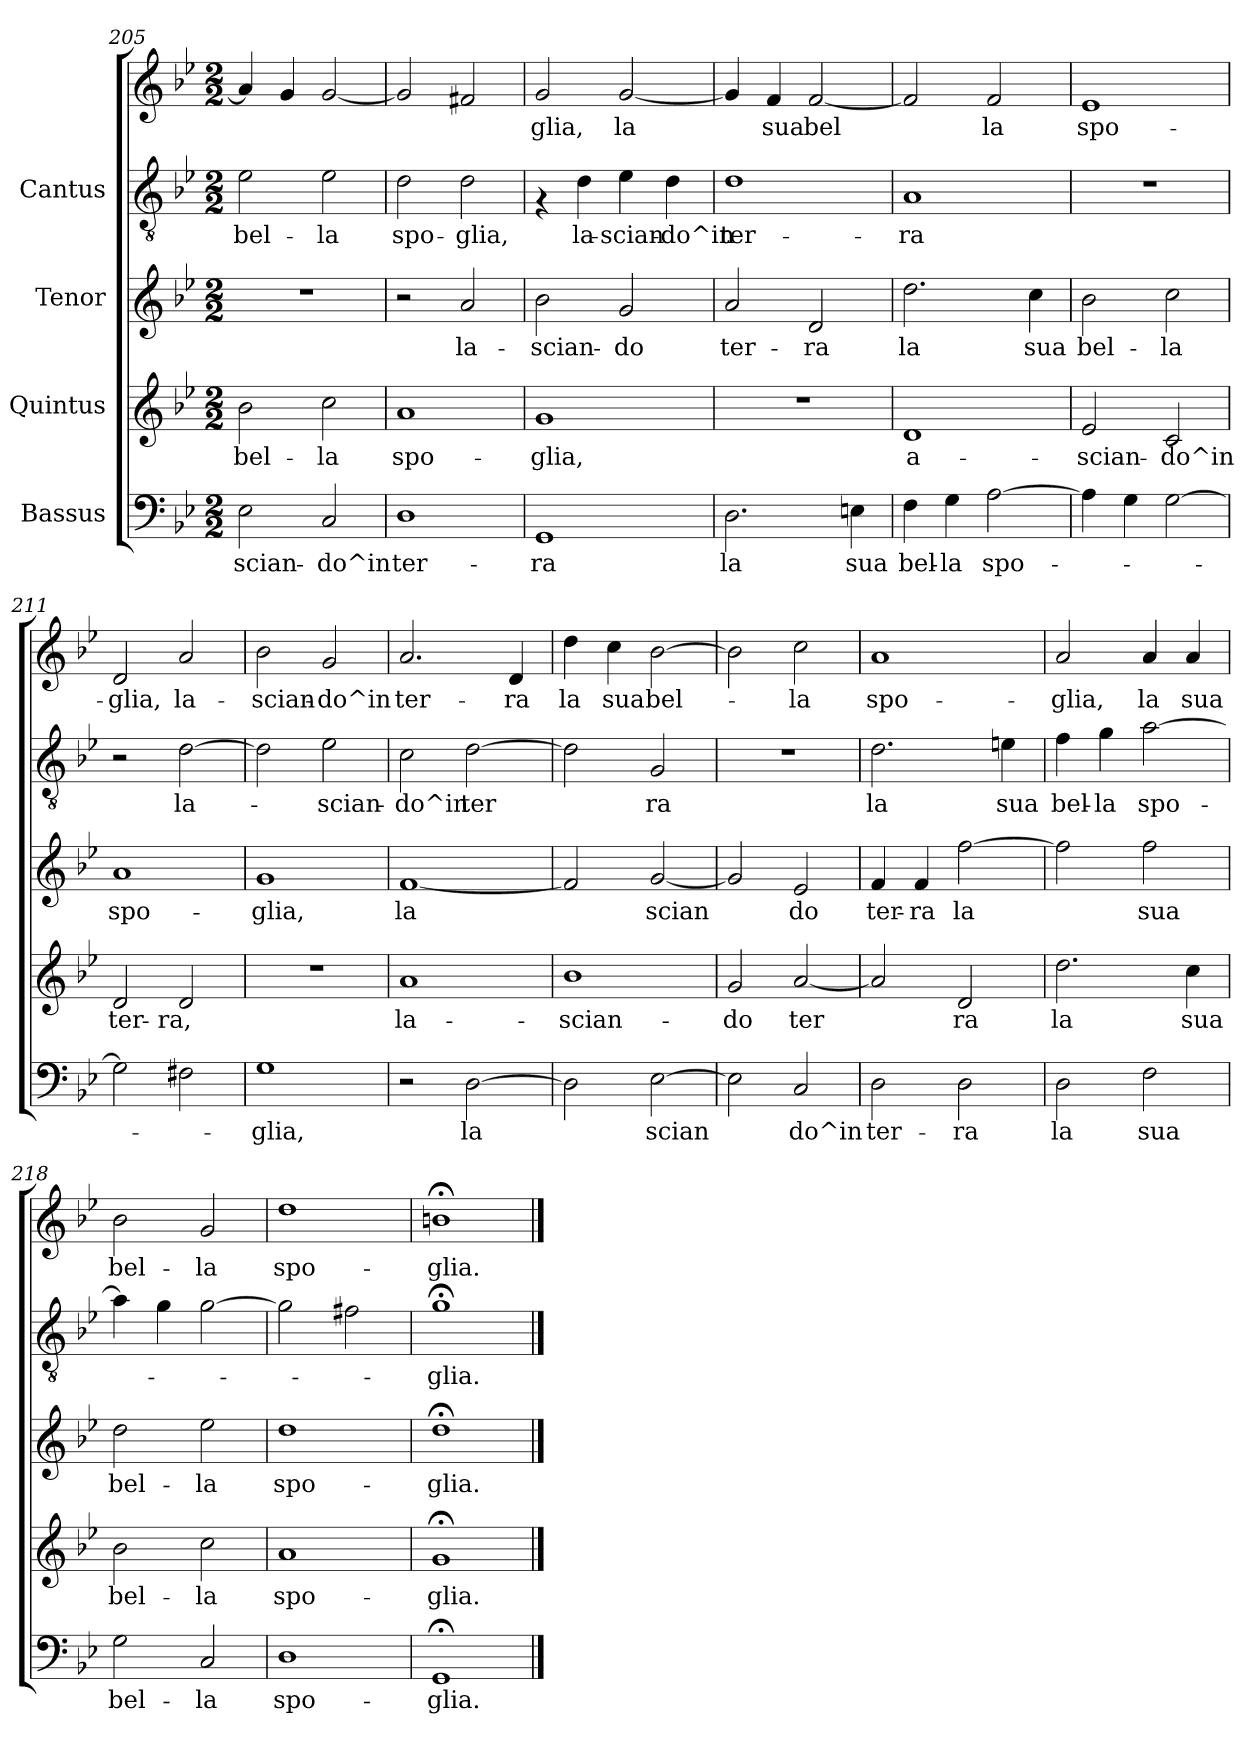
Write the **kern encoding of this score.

**kern	**text	**kern	**text	**kern	**text	**kern	**text	**kern	**text
*part4	*part4	*part3	*part3	*part2	*part2	*part1	*part1	*part1	*part1
*staff5	*staff5	*staff4	*staff4	*staff3	*staff3	*staff2	*staff2	*staff1	*staff1
*I"Bassus	*	*I"Quintus	*	*I"Tenor	*	*I"Cantus	*	*	*
*clefF4	*	*clefG2	*	*clefG2	*	*clefGv2	*	*clefG2	*
*k[b-e-]	*	*k[b-e-]	*	*k[b-e-]	*	*k[b-e-]	*	*k[b-e-]	*
*B-:	*	*B-:	*	*B-:	*	*B-:	*	*B-:	*
*M2/2	*	*M2/2	*	*M2/2	*	*M2/2	*	*M2/2	*
=205	=205	=205	=205	=205	=205	=205	=205	=205	=205
!	!LO:LY:b:cj	!	!LO:LY:b:cj	!	!	!	!LO:LY:b:cj	!	!
2E-\	-scian-	2b-\	bel-	1r	.	2e-\	bel-	4a/]	.
.	.	.	.	.	.	.	.	4g/	.
!	!LO:LY:b:cj	!	!LO:LY:b:cj	!	!	!	!LO:LY:b:cj	!	!
2C/	-do^in	2cc\	-la	.	.	2e-\	-la	[<2g/	.
=206	=206	=206	=206	=206	=206	=206	=206	=206	=206
!	!LO:LY:b:cj	!	!LO:LY:b:cj	!	!	!	!LO:LY:b:cj	!	!
1D	ter-	1a	spo-	2r	.	2d\	spo-	2g/]	.
!	!	!	!	!	!LO:LY:b:cj	!	!LO:LY:b:cj	!	!
.	.	.	.	2a/	la-	2d\	-glia,	2f#X/	.
=207	=207	=207	=207	=207	=207	=207	=207	=207	=207
!	!LO:LY:b:cj	!	!LO:LY:b:cj	!	!LO:LY:b:cj	!	!	!	!LO:LY:b:cj
1GG	-ra	1g	-glia,	2b-\	-scian-	4rF	.	2g/	glia,
!	!	!	!	!	!	!	!LO:LY:b:cj	!	!
.	.	.	.	.	.	4d\	la-	.	.
!	!	!	!	!	!LO:LY:b:cj	!	!LO:LY:b:cj	!	!LO:LY:b:cj
.	.	.	.	2g/	-do	4e-\	-scian-	[<2g/	la
!	!	!	!	!	!	!	!LO:LY:b:cj	!	!
.	.	.	.	.	.	4d\	-do^in	.	.
=208	=208	=208	=208	=208	=208	=208	=208	=208	=208
!	!LO:LY:b:cj	!	!	!	!LO:LY:b:cj	!	!LO:LY:b:cj	!	!LO:LY:b:cj
2.D\	la	1r	.	2a/	ter-	1d	-ter-	4g/]	.
!	!	!	!	!	!	!	!	!	!LO:LY:b:cj
.	.	.	.	.	.	.	.	4f/	sua
!	!	!	!	!	!LO:LY:b:cj	!	!	!	!LO:LY:b:cj
.	.	.	.	2d/	-ra	.	.	[<2f/	bel-
!	!LO:LY:b:cj	!	!	!	!	!	!	!	!
4En\	sua	.	.	.	.	.	.	.	.
=209	=209	=209	=209	=209	=209	=209	=209	=209	=209
!	!LO:LY:b:cj	!	!LO:LY:b:cj	!	!LO:LY:b:cj	!	!LO:LY:b:cj	!	!LO:LY:b:cj
4F\	bel-	1d	a-	2.dd\	la	1A	ra	2f/]	-
!	!LO:LY:b:cj	!	!	!	!	!	!	!	!
4G\	-la	.	.	.	.	.	.	.	.
!	!LO:LY:b:cj	!	!	!	!	!	!	!	!LO:LY:b:cj
[>2A\	spo-	.	.	.	.	.	.	2f/	la
!	!	!	!	!	!LO:LY:b:cj	!	!	!	!
.	.	.	.	4cc\	sua	.	.	.	.
!!LO:PB:g=z
=210	=210	=210	=210	=210	=210	=210	=210	=210	=210
!	!	!	!LO:LY:b:cj	!	!LO:LY:b:cj	!	!	!	!LO:LY:b:cj
4A\]	.	2e-/	-scian-	2b-\	bel-	1r	.	1e-	spo-
4G\	.	.	.	.	.	.	.	.	.
!	!	!	!LO:LY:b:cj	!	!LO:LY:b:cj	!	!	!	!
[>2G\	.	2c/	-do^in	2cc\	-la	.	.	.	.
=211	=211	=211	=211	=211	=211	=211	=211	=211	=211
!	!	!	!LO:LY:b:cj	!	!LO:LY:b:cj	!	!	!	!LO:LY:b:cj
2G\]	.	2d/	ter-	1a	spo-	2r	.	2d/	-glia,
!	!	!	!LO:LY:b:cj	!	!	!	!LO:LY:b:cj	!	!LO:LY:b:cj
2F#X\	.	2d/	-ra,	.	.	[>2d\	-la-	2a/	la-
=212	=212	=212	=212	=212	=212	=212	=212	=212	=212
!	!LO:LY:b:cj	!	!	!	!LO:LY:b:cj	!	!LO:LY:b:cj	!	!LO:LY:b:cj
1G	-glia,	1r	.	1g	-glia,	2d\]	.	2b-\	-scian-
!	!	!	!	!	!	!	!LO:LY:b:cj	!	!LO:LY:b:cj
.	.	.	.	.	.	2e-\	scian-	2g/	-do^in
=213	=213	=213	=213	=213	=213	=213	=213	=213	=213
!	!	!	!LO:LY:b:cj	!	!LO:LY:b:cj	!	!LO:LY:b:cj	!	!LO:LY:b:cj
2r	.	1a	la-	[<1f	la-	2c\	do^in	2.a/	-ter-
!	!LO:LY:b:cj	!	!	!	!	!	!LO:LY:b:cj	!	!
[>2D\	la-	.	.	.	.	[>2d\	ter-	.	.
!	!	!	!	!	!	!	!	!	!LO:LY:b:cj
.	.	.	.	.	.	.	.	4d/	-ra
=214	=214	=214	=214	=214	=214	=214	=214	=214	=214
!	!LO:LY:b:cj	!	!LO:LY:b:cj	!	!LO:LY:b:cj	!	!LO:LY:b:cj	!	!LO:LY:b:cj
2D\]	-	1b-	-scian-	2f/]	-	2d\]	-	4dd\	-la
!	!	!	!	!	!	!	!	!	!LO:LY:b:cj
.	.	.	.	.	.	.	.	4cc\	sua
!	!LO:LY:b:cj	!	!	!	!LO:LY:b:cj	!	!LO:LY:b:cj	!	!LO:LY:b:cj
[>2E-\	scian-	.	.	[<2g/	scian-	2G/	ra	[>2b-\	bel-
=215	=215	=215	=215	=215	=215	=215	=215	=215	=215
!	!LO:LY:b:cj	!	!LO:LY:b:cj	!	!LO:LY:b:cj	!	!	!	!LO:LY:b:cj
2E-\]	-	2g/	-do	2g/]	-	1r	.	2b-\]	.
!	!LO:LY:b:cj	!	!LO:LY:b:cj	!	!LO:LY:b:cj	!	!	!	!LO:LY:b:cj
2C/	do^in	[<2a/	ter-	2e-/	do	.	.	2cc\	la
=216	=216	=216	=216	=216	=216	=216	=216	=216	=216
!	!LO:LY:b:cj	!	!LO:LY:b:cj	!	!LO:LY:b:cj	!	!LO:LY:b:cj	!	!LO:LY:b:cj
2D\	ter-	2a/]	-	4f/	ter-	2.d\	-la	1a	spo-
!	!	!	!	!	!LO:LY:b:cj	!	!	!	!
.	.	.	.	4f/	-ra	.	.	.	.
!	!LO:LY:b:cj	!	!LO:LY:b:cj	!	!LO:LY:b:cj	!	!	!	!
2D\	-ra	2d/	ra	[>2ff\	la	.	.	.	.
!	!	!	!	!	!	!	!LO:LY:b:cj	!	!
.	.	.	.	.	.	4en\	sua	.	.
!!LO:LB:g=z
=217	=217	=217	=217	=217	=217	=217	=217	=217	=217
!	!LO:LY:b:cj	!	!LO:LY:b:cj	!	!LO:LY:b:cj	!	!LO:LY:b:cj	!	!LO:LY:b:cj
2D\	la	2.dd\	la	2ff\]	.	4f\	bel-	2a/	glia,
!	!	!	!	!	!	!	!LO:LY:b:cj	!	!
.	.	.	.	.	.	4g\	-la	.	.
!	!LO:LY:b:cj	!	!	!	!LO:LY:b:cj	!	!LO:LY:b:cj	!	!LO:LY:b:cj
2F\	sua	.	.	2ff\	sua	[>2a\	spo-	4a/	la
!	!	!	!LO:LY:b:cj	!	!	!	!	!	!LO:LY:b:cj
.	.	4cc\	sua	.	.	.	.	4a/	sua
=218	=218	=218	=218	=218	=218	=218	=218	=218	=218
!	!LO:LY:b:cj	!	!LO:LY:b:cj	!	!LO:LY:b:cj	!	!	!	!LO:LY:b:cj
2G\	bel-	2b-\	bel-	2dd\	bel-	4a\]	.	2b-\	-bel-
.	.	.	.	.	.	4g\	.	.	.
!	!LO:LY:b:cj	!	!LO:LY:b:cj	!	!LO:LY:b:cj	!	!	!	!LO:LY:b:cj
2C/	-la	2cc\	-la	2ee-\	-la	[>2g\	.	2g/	-la
=219	=219	=219	=219	=219	=219	=219	=219	=219	=219
!	!LO:LY:b:cj	!	!LO:LY:b:cj	!	!LO:LY:b:cj	!	!	!	!LO:LY:b:cj
1D	spo-	1a	spo-	1dd	spo-	2g\]	.	1dd	spo-
.	.	.	.	.	.	2f#X\	.	.	.
=220	=220	=220	=220	=220	=220	=220	=220	=220	=220
!	!LO:LY:b:cj	!	!LO:LY:b:cj	!	!LO:LY:b:cj	!	!LO:LY:b:cj	!	!LO:LY:b:cj
1GG;<	-glia.	1g;<	-glia.	1dd;<	-glia.	1g;<	glia.	1bn;<	-glia.
==	==	==	==	==	==	==	==	==	==
*-	*-	*-	*-	*-	*-	*-	*-	*-	*-
